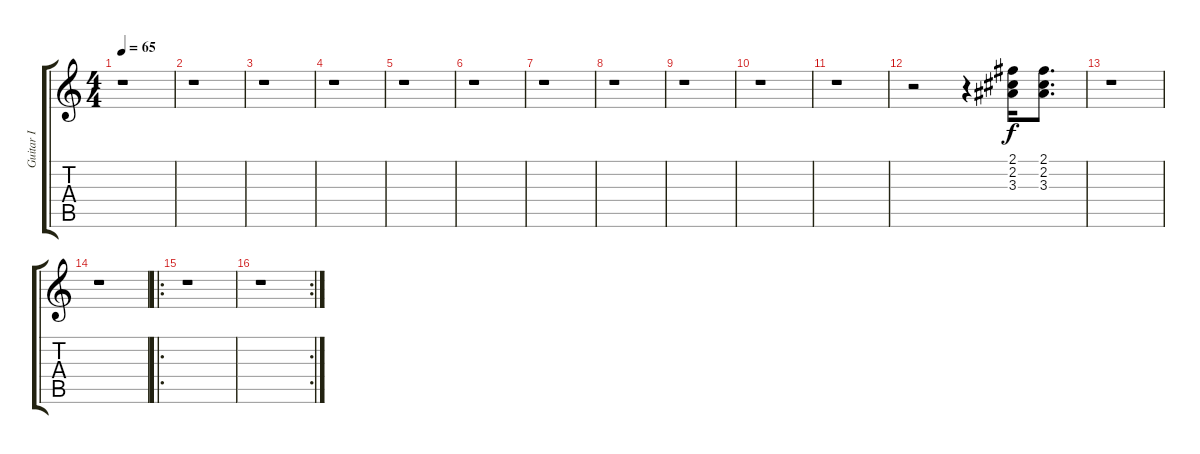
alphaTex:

\track ("Guitar I" "Guitar I") {instrument acousticguitarnylon}
\staff {score tabs}
\tuning (E4 B3 G3 D3 A2 E2) {hide}
\ts (4 4)
\tempo 65
\clef g2
\ks c
r.1{dy f} |
r.1 |
r.1 |
r.1 |
r.1 |
r.1 |
r.1 |
r.1 |
r.1 |
r.1 |
r.1 |
r.2 r.4 (2.1 2.2 3.3).16 (2.1 2.2 3.3).8{d} |
r.1 |
r.1 |
\ro
r.1 |
\rc 2
r.1
